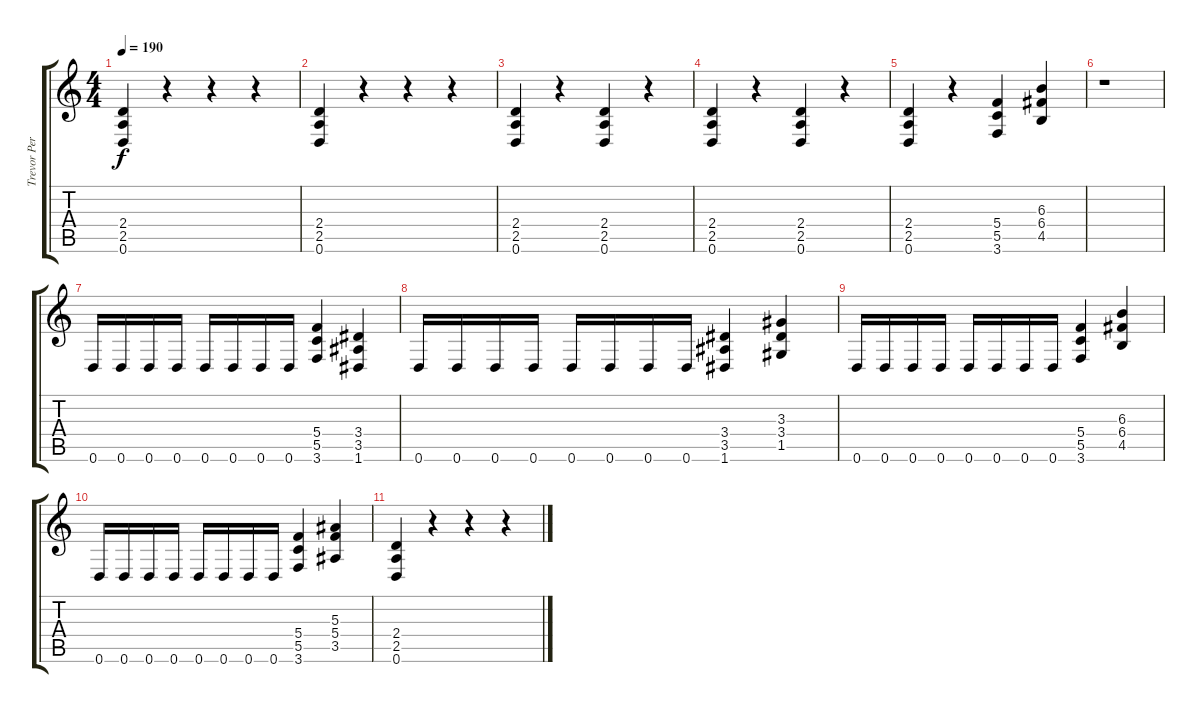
\track ("Trevor Peres" "Trevor Per") {instrument distortionguitar}
\staff {score tabs}
\tuning (D4 A3 F3 C3 G2 D2) {hide}
\ts (4 4)
\tempo 190
\clef g2
\ks c
(2.4 2.5 0.6).4{dy f} r.4 r.4 r.4 |
(2.4 2.5 0.6).4 r.4 r.4 r.4 |
(2.4 2.5 0.6).4 r.4 (2.4 2.5 0.6).4 r.4 |
(2.4 2.5 0.6).4 r.4 (2.4 2.5 0.6).4 r.4 |
(2.4 2.5 0.6).4 r.4 (5.4 5.5 3.6).4 (6.3 6.4 4.5).4 |
r.1 |
0.6.16 0.6.16 0.6.16 0.6.16 0.6.16 0.6.16 0.6.16 0.6.16 (5.4 5.5 3.6).4 (3.4 3.5 1.6).4 |
0.6.16 0.6.16 0.6.16 0.6.16 0.6.16 0.6.16 0.6.16 0.6.16 (3.4 3.5 1.6).4 (3.3 3.4 1.5).4 |
0.6.16 0.6.16 0.6.16 0.6.16 0.6.16 0.6.16 0.6.16 0.6.16 (5.4 5.5 3.6).4 (6.3 6.4 4.5).4 |
0.6.16 0.6.16 0.6.16 0.6.16 0.6.16 0.6.16 0.6.16 0.6.16 (5.4 5.5 3.6).4 (5.3 5.4 3.5).4 |
(2.4 2.5 0.6).4 r.4 r.4 r.4
